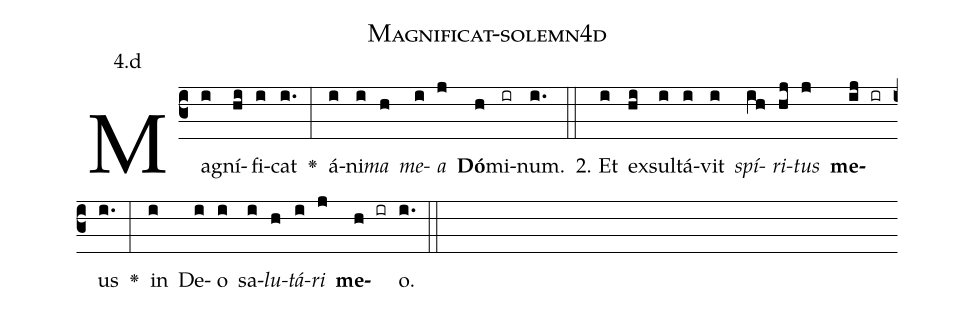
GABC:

name: Magnificat-solemn4d;
annotation: 4.d;
%%
(c3)Ma(i)gní(hi)fi(i)cat(i.) <v>\greheightstar</v>(:) á(i)ni(i)<i>ma</i>(h) <i>me</i>(i)<i>a</i>(j) <b>Dó</b>(h)mi(ir)num.(i.) (::)
2. Et(i) ex(hi)sul(i)tá(i)vit(i) <i>spí</i>(ih)<i>ri</i>(hj)<i>tus</i>(j) <b>me</b>(ij ir)us(i.) <v>\greheightstar</v>(:) in(i) De(i)o(i) sa(i)<i>lu</i>(h)<i>tá</i>(i)<i>ri</i>(j) <b>me</b>(h ir)o.(i.) (::)


%E(i) u(h) o(i) u(j) a(h) e.(i.) (::)
